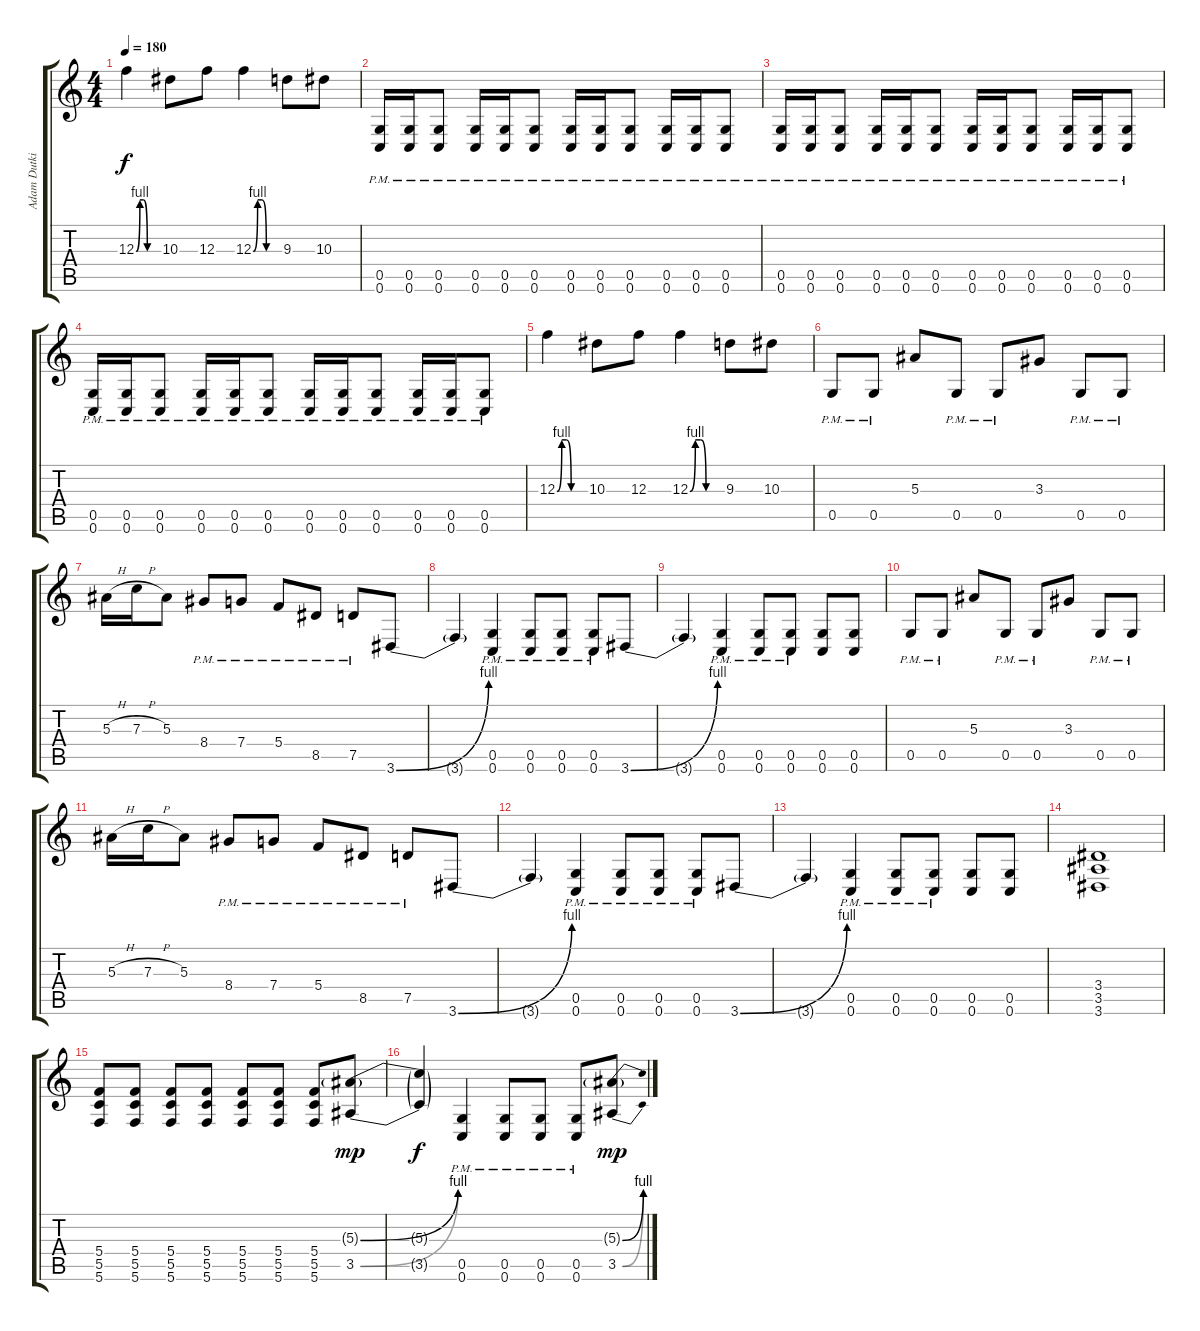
\track ("Adam Dutkiewicz" "Adam Dutki") {instrument distortionguitar}
\staff {score tabs}
\tuning (D4 A3 F3 C3 G2 C2) {hide}
\ts (4 4)
\tempo 180
\clef g2
\ks c
12.3{be (custom 0 0 10 4 20 4 30 0 60 0)}.4{dy f} 10.3.8 12.3.8 12.3{be (custom 0 0 10 4 20 4 30 0 60 0)}.4 9.3.8 10.3.8 |
(0.5{pm} 0.6{pm}).16 (0.5{pm} 0.6{pm}).16 (0.5{pm} 0.6{pm}).8 (0.5{pm} 0.6{pm}).16 (0.5{pm} 0.6{pm}).16 (0.5{pm} 0.6{pm}).8 (0.5{pm} 0.6{pm}).16 (0.5{pm} 0.6{pm}).16 (0.5{pm} 0.6{pm}).8 (0.5{pm} 0.6{pm}).16 (0.5{pm} 0.6{pm}).16 (0.5{pm} 0.6{pm}).8 |
(0.5{pm} 0.6{pm}).16 (0.5{pm} 0.6{pm}).16 (0.5{pm} 0.6{pm}).8 (0.5{pm} 0.6{pm}).16 (0.5{pm} 0.6{pm}).16 (0.5{pm} 0.6{pm}).8 (0.5{pm} 0.6{pm}).16 (0.5{pm} 0.6{pm}).16 (0.5{pm} 0.6{pm}).8 (0.5{pm} 0.6{pm}).16 (0.5{pm} 0.6{pm}).16 (0.5{pm} 0.6{pm}).8 |
(0.5{pm} 0.6{pm}).16 (0.5{pm} 0.6{pm}).16 (0.5{pm} 0.6{pm}).8 (0.5{pm} 0.6{pm}).16 (0.5{pm} 0.6{pm}).16 (0.5{pm} 0.6{pm}).8 (0.5{pm} 0.6{pm}).16 (0.5{pm} 0.6{pm}).16 (0.5{pm} 0.6{pm}).8 (0.5{pm} 0.6{pm}).16 (0.5{pm} 0.6{pm}).16 (0.5{pm} 0.6{pm}).8 |
12.3{be (custom 0 0 10 4 20 4 30 0 60 0)}.4 10.3.8 12.3.8 12.3{be (custom 0 0 10 4 20 4 30 0 60 0)}.4 9.3.8 10.3.8 |
0.5{pm}.8 0.5{pm}.8 5.3.8 0.5{pm}.8 0.5{pm}.8 3.3.8 0.5{pm}.8 0.5{pm}.8 |
5.3{h}.16 7.3{h}.16 5.3.8 8.4{pm}.8 7.4{pm}.8 5.4{pm}.8 8.5{pm}.8 7.5{pm}.8 3.6{be (bend 0 0 60 4)}.8 |
3.6{t}.4 (0.5{pm} 0.6{pm}).4 (0.5{pm} 0.6{pm}).8 (0.5{pm} 0.6{pm}).8 (0.5{pm} 0.6{pm}).8 3.6{be (bend 0 0 60 4)}.8 |
3.6{t}.4 (0.5{pm} 0.6{pm}).4 (0.5{pm} 0.6{pm}).8 (0.5{pm} 0.6{pm}).8 (0.5 0.6).8 (0.5 0.6).8 |
0.5{pm}.8 0.5{pm}.8 5.3.8 0.5{pm}.8 0.5{pm}.8 3.3.8 0.5{pm}.8 0.5{pm}.8 |
5.3{h}.16 7.3{h}.16 5.3.8 8.4{pm}.8 7.4{pm}.8 5.4{pm}.8 8.5{pm}.8 7.5{pm}.8 3.6{be (bend 0 0 60 4)}.8 |
3.6{t}.4 (0.5{pm} 0.6{pm}).4 (0.5{pm} 0.6{pm}).8 (0.5{pm} 0.6{pm}).8 (0.5{pm} 0.6{pm}).8 3.6{be (bend 0 0 60 4)}.8 |
3.6{t}.4 (0.5{pm} 0.6{pm}).4 (0.5{pm} 0.6{pm}).8 (0.5{pm} 0.6{pm}).8 (0.5 0.6).8 (0.5 0.6).8 |
(3.4 3.5 3.6).1 |
(5.4 5.5 5.6).8 (5.4 5.5 5.6).8 (5.4 5.5 5.6).8 (5.4 5.5 5.6).8 (5.4 5.5 5.6).8 (5.4 5.5 5.6).8 (5.4 5.5 5.6).8 (5.3{be (bend 0 0 60 4) g} 3.5{be (bend 0 0 60 4)}).8{dy mp} |
(5.3{t} 3.5{t}).4{dy f} (0.5{pm} 0.6{pm}).4 (0.5{pm} 0.6{pm}).8 (0.5{pm} 0.6{pm}).8 (0.5{pm} 0.6{pm}).8 (5.3{be (bend 0 0 60 4) g} 3.5{be (bend 0 0 60 4)}).8{dy mp}
